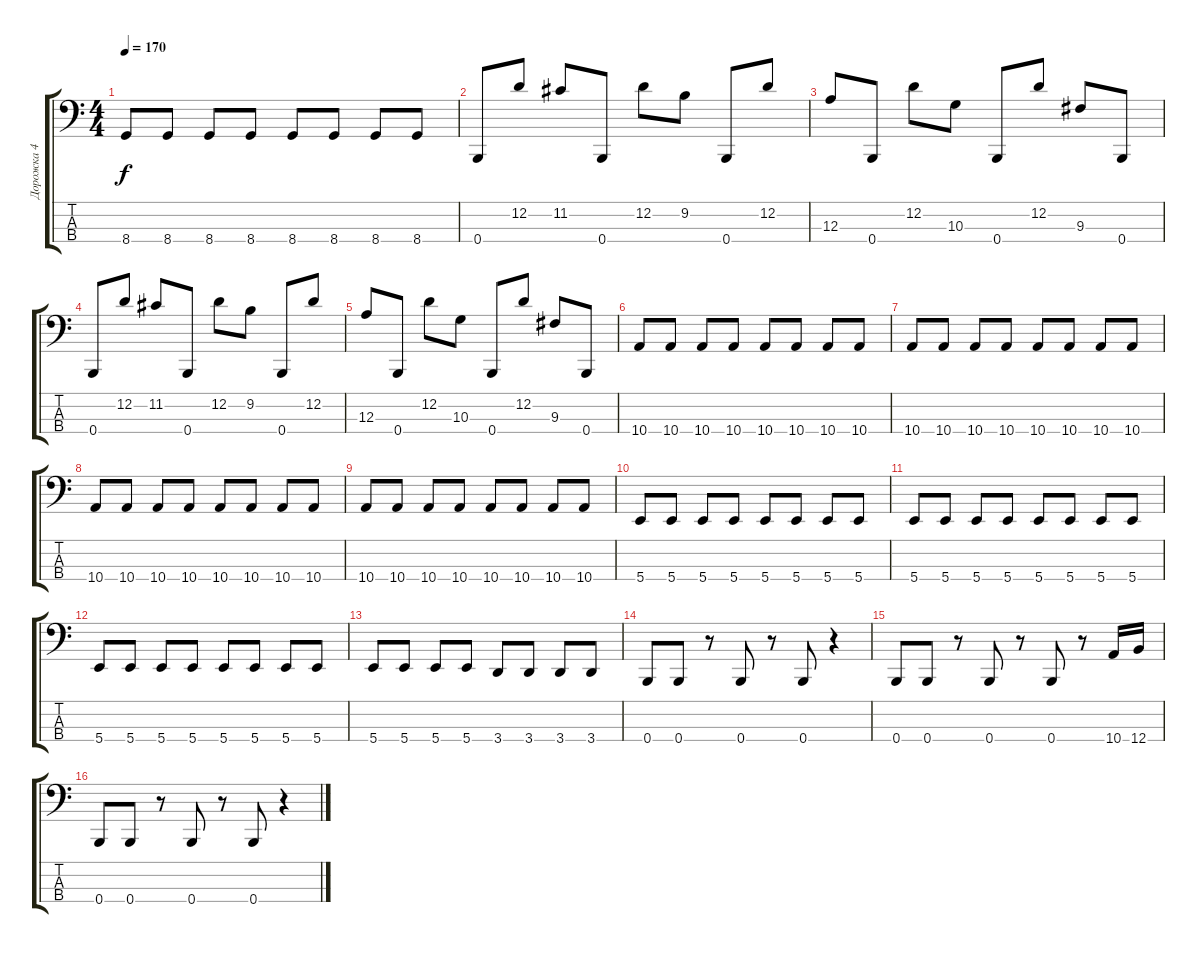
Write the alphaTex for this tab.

\track ("Дорожка 4" "Дорожка 4") {instrument electricbasspick}
\staff {score tabs}
\tuning (G2 D2 A1 B0) {hide}
\ts (4 4)
\tempo 170
\clef f4
\ks c
8.4.8{dy f} 8.4.8 8.4.8 8.4.8 8.4.8 8.4.8 8.4.8 8.4.8 |
0.4.8 12.2.8 11.2.8 0.4.8 12.2.8 9.2.8 0.4.8 12.2.8 |
12.3.8 0.4.8 12.2.8 10.3.8 0.4.8 12.2.8 9.3.8 0.4.8 |
0.4.8 12.2.8 11.2.8 0.4.8 12.2.8 9.2.8 0.4.8 12.2.8 |
12.3.8 0.4.8 12.2.8 10.3.8 0.4.8 12.2.8 9.3.8 0.4.8 |
10.4.8 10.4.8 10.4.8 10.4.8 10.4.8 10.4.8 10.4.8 10.4.8 |
10.4.8 10.4.8 10.4.8 10.4.8 10.4.8 10.4.8 10.4.8 10.4.8 |
10.4.8 10.4.8 10.4.8 10.4.8 10.4.8 10.4.8 10.4.8 10.4.8 |
10.4.8 10.4.8 10.4.8 10.4.8 10.4.8 10.4.8 10.4.8 10.4.8 |
5.4.8 5.4.8 5.4.8 5.4.8 5.4.8 5.4.8 5.4.8 5.4.8 |
5.4.8 5.4.8 5.4.8 5.4.8 5.4.8 5.4.8 5.4.8 5.4.8 |
5.4.8 5.4.8 5.4.8 5.4.8 5.4.8 5.4.8 5.4.8 5.4.8 |
5.4.8 5.4.8 5.4.8 5.4.8 3.4.8 3.4.8 3.4.8 3.4.8 |
0.4.8 0.4.8 r.8 0.4.8 r.8 0.4.8 r.4 |
0.4.8 0.4.8 r.8 0.4.8 r.8 0.4.8 r.8 10.4.16 12.4.16 |
0.4.8 0.4.8 r.8 0.4.8 r.8 0.4.8 r.4
